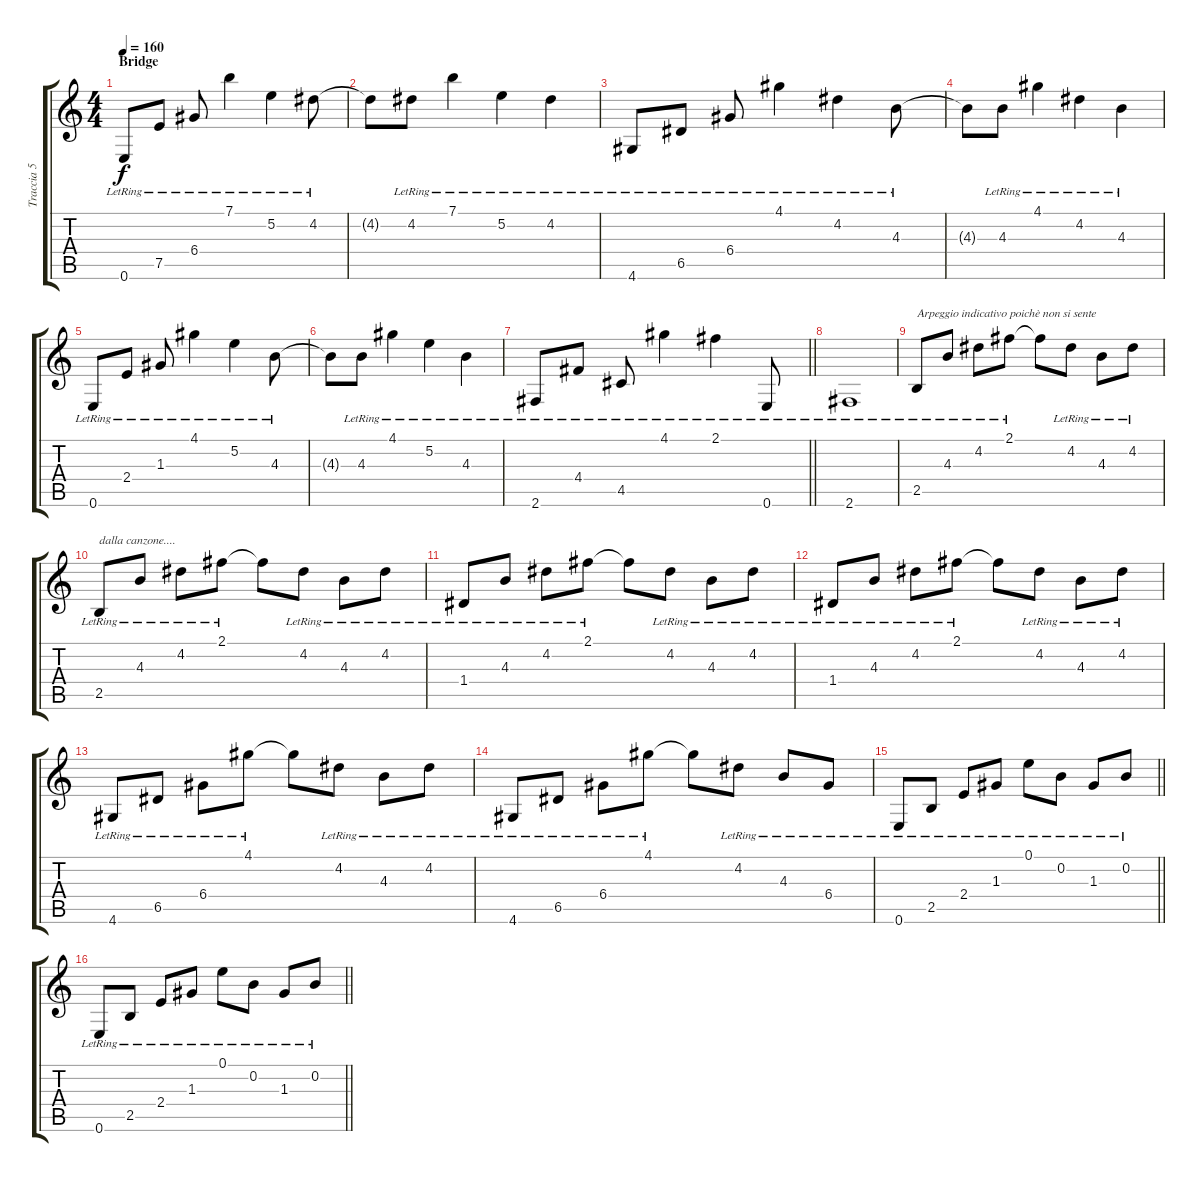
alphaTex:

\track ("Traccia 5" "Traccia 5") {instrument electricguitarjazz}
\staff {score tabs}
\tuning (E4 B3 G3 D3 A2 E2) {hide}
\ts (4 4)
\section ("" "Bridge")
\tempo 160
\clef g2
\ks c
0.6{lr}.8{dy f volume 13} 7.5{lr}.8 6.4{lr}.8 7.1{lr}.4 5.2{lr}.4 4.2{lr}.8 |
4.2{t}.8 4.2{lr}.8 7.1{lr}.4 5.2{lr}.4 4.2{lr}.4 |
4.6{lr}.8 6.5{lr}.8 6.4{lr}.8 4.1{lr}.4 4.2{lr}.4 4.3{lr}.8 |
4.3{t}.8 4.3{lr}.8 4.1{lr}.4 4.2{lr}.4 4.3{lr}.4 |
0.6{lr}.8 2.4{lr}.8 1.3{lr}.8 4.1{lr}.4 5.2{lr}.4 4.3{lr}.8 |
4.3{t}.8 4.3{lr}.8 4.1{lr}.4 5.2{lr}.4 4.3{lr}.4 |
\barLineRight lightlight
2.6{lr}.8 4.4{lr}.8 4.5{lr}.8 4.1{lr}.4 2.1{lr}.4 0.6{lr}.8 |
2.6{lr}.1 |
2.5{lr}.8{txt "Arpeggio indicativo poichè non si sente" volume 10 instrument acousticguitarsteel} 4.3{lr}.8 4.2{lr}.8 2.1{lr}.8 2.1{t}.8 4.2{lr}.8 4.3{lr}.8 4.2{lr}.8 |
2.5{lr}.8{txt "dalla canzone...."} 4.3{lr}.8 4.2{lr}.8 2.1{lr}.8 2.1{t}.8 4.2{lr}.8 4.3{lr}.8 4.2{lr}.8 |
1.4{lr}.8 4.3{lr}.8 4.2{lr}.8 2.1{lr}.8 2.1{t}.8 4.2{lr}.8 4.3{lr}.8 4.2{lr}.8 |
1.4{lr}.8 4.3{lr}.8 4.2{lr}.8 2.1{lr}.8 2.1{t}.8 4.2{lr}.8 4.3{lr}.8 4.2{lr}.8 |
4.6{lr}.8 6.5{lr}.8 6.4{lr}.8 4.1{lr}.8 4.1{t}.8 4.2{lr}.8 4.3{lr}.8 4.2{lr}.8 |
4.6{lr}.8 6.5{lr}.8 6.4{lr}.8 4.1{lr}.8 4.1{t}.8 4.2{lr}.8 4.3{lr}.8 6.4{lr}.8 |
\barLineRight lightlight
0.6{lr}.8 2.5{lr}.8 2.4{lr}.8 1.3{lr}.8 0.1{lr}.8 0.2{lr}.8 1.3{lr}.8 0.2{lr}.8 |
\barLineRight lightlight
0.6{lr}.8 2.5{lr}.8 2.4{lr}.8 1.3{lr}.8 0.1{lr}.8 0.2{lr}.8 1.3{lr}.8 0.2{lr}.8
